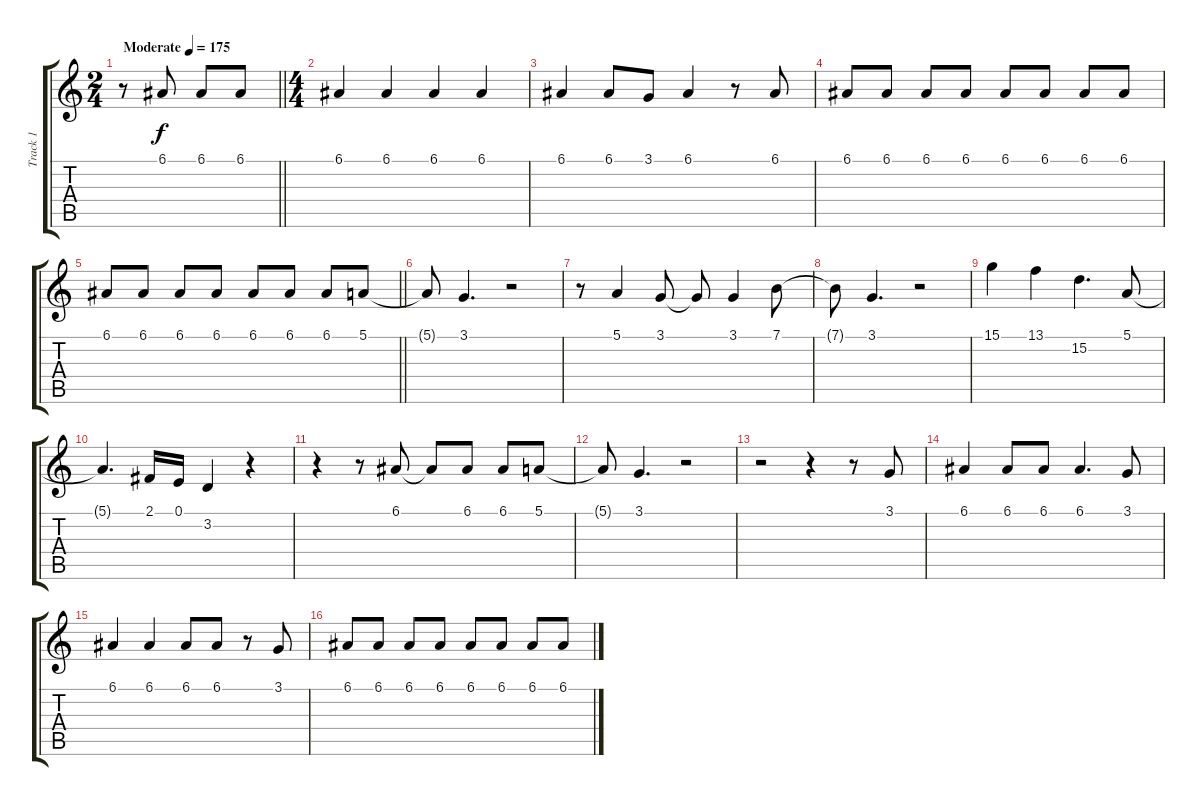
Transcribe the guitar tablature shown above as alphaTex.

\track ("Track 1" "Track 1") {instrument tenorsax}
\staff {score tabs}
\tuning (E4 B3 G3 D3 A2 E2) {hide}
\ts (2 4)
\tempo (175 "Moderate")
\clef g2
\barLineRight lightlight
\ks c
r.8{dy f instrument tenorsax} 6.1.8 6.1.8 6.1.8 |
\ts (4 4)
6.1.4 6.1.4 6.1.4 6.1.4 |
6.1.4 6.1.8 3.1.8 6.1.4 r.8 6.1.8 |
6.1.8 6.1.8 6.1.8 6.1.8 6.1.8 6.1.8 6.1.8 6.1.8 |
\barLineRight lightlight
6.1.8 6.1.8 6.1.8 6.1.8 6.1.8 6.1.8 6.1.8 5.1.8 |
5.1{t}.8 3.1.4{d} r.2 |
r.8 5.1.4 3.1.8 3.1{t}.8 3.1.4 7.1.8 |
7.1{t}.8 3.1.4{d} r.2 |
15.1.4 13.1.4 15.2.4{d} 5.1.8 |
5.1{t}.4{d} 2.1.16 0.1.16 3.2.4 r.4 |
r.4 r.8 6.1.8 6.1{t}.8 6.1.8 6.1.8 5.1.8 |
5.1{t}.8 3.1.4{d} r.2 |
r.2 r.4 r.8 3.1.8 |
6.1.4 6.1.8 6.1.8 6.1.4{d} 3.1.8 |
6.1.4 6.1.4 6.1.8 6.1.8 r.8 3.1.8 |
6.1.8 6.1.8 6.1.8 6.1.8 6.1.8 6.1.8 6.1.8 6.1.8
